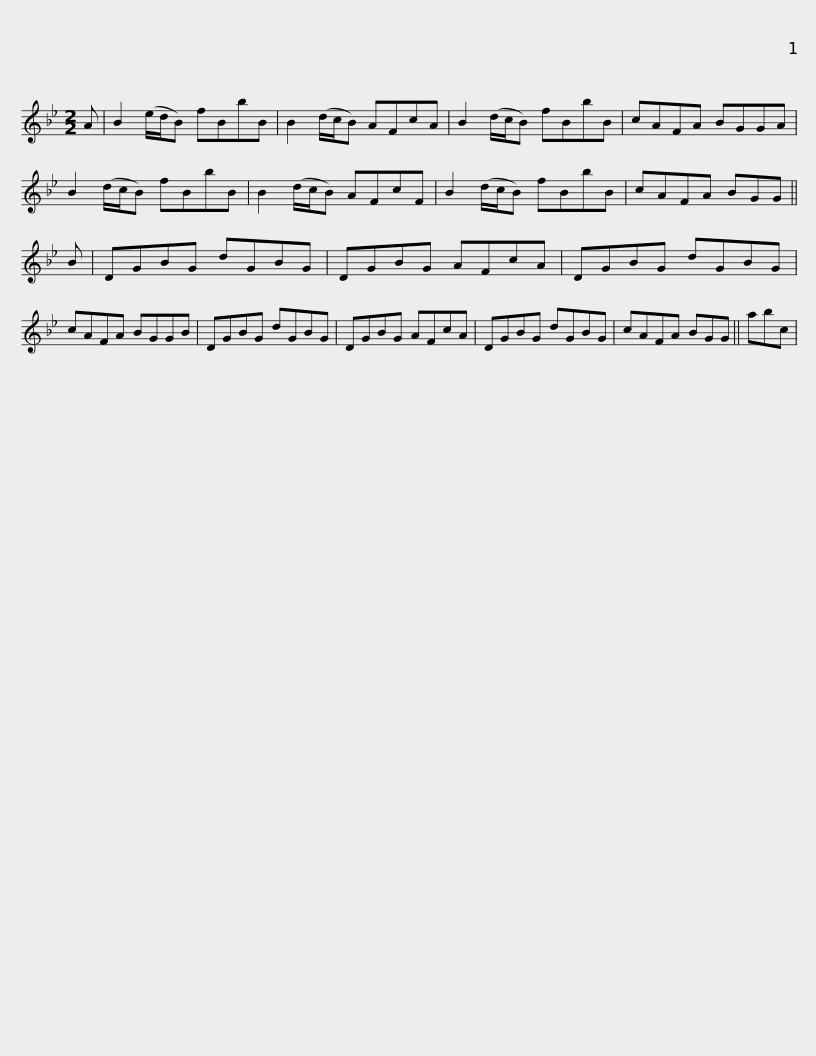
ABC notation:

X:1
L:1/8
M:2/2
I:linebreak $
K:Gmin
V:1 treble
V:1
 A | B2 (e/d/B) fBbB | B2 (d/c/B) AFcA | B2 (d/c/B) fBbB | cAFA BGGA | %5
 B2 (d/c/B) fBbB |$ B2 (d/c/B) AFcF | B2 (d/c/B) fBbB | cAFA BGG || B | %10
 DGBG dGBG | DGBG AFcA |$ DGBG dGBG | cAFA BGGB | DGBG dGBG | %15
 DGBG AFcA | DGBG dGBG |$ cAFA BGG || abc | %19
